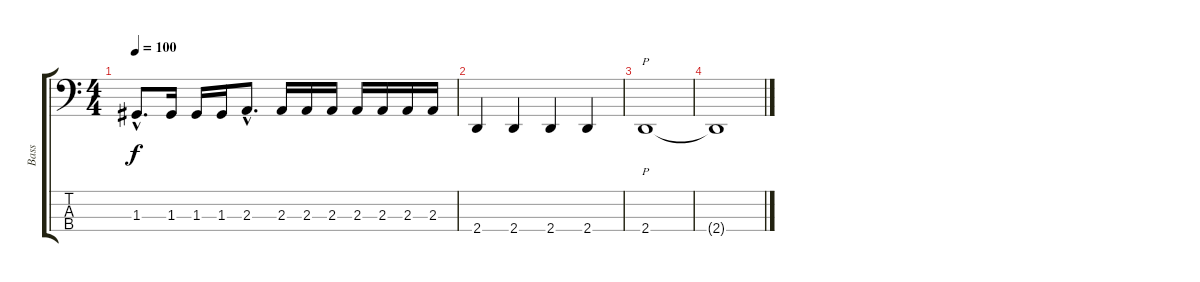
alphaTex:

\track ("Bass" "Bass") {instrument slapbass1}
\staff {score tabs}
\tuning (F2 C2 G1 C1) {hide}
\ts (4 4)
\tempo 100
\clef f4
\ks c
1.3{hac}.8{d dy f} 1.3.16 1.3.16 1.3.16 2.3{hac}.8{d} 2.3.16 2.3.16 2.3.16 2.3.16 2.3.16 2.3.16 2.3.16 |
\section ("" "")
2.4.4 2.4.4 2.4.4 2.4.4 |
2.4.1{p} |
2.4{t}.1
